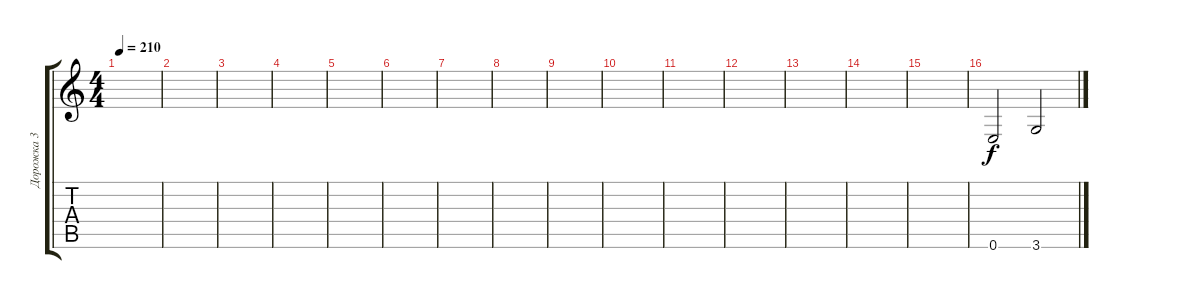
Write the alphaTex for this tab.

\track ("Дорожка 3" "Дорожка 3") {instrument electricbasspick}
\staff {score tabs}
\tuning (E4 B3 G3 D3 A2 E2) {hide}
\ts (4 4)
\tempo 210
\clef g2
\ks c
|
|
|
|
|
|
|
|
|
|
|
|
|
|
|
0.6.2 3.6.2
